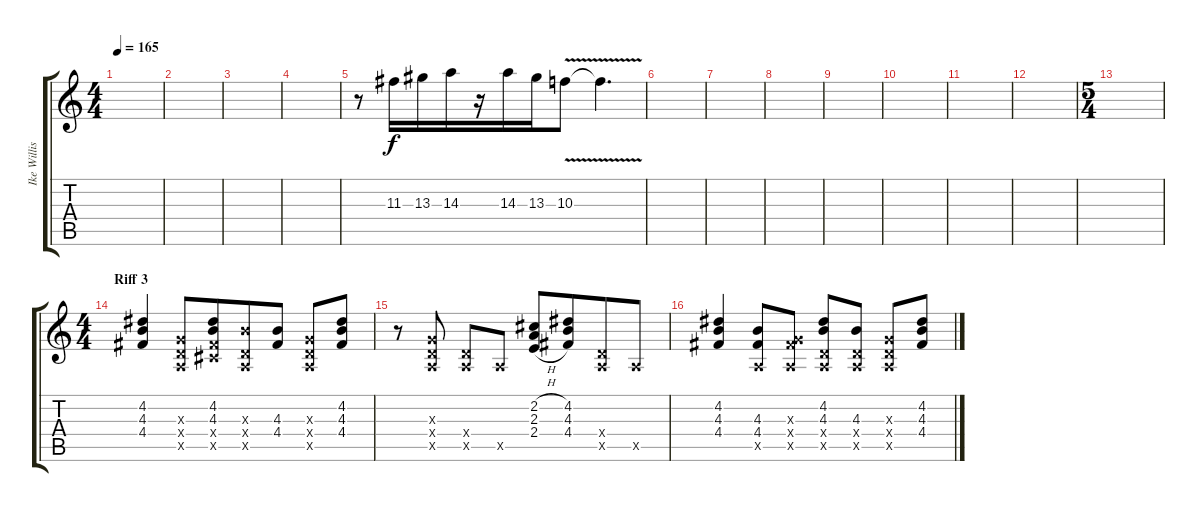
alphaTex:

\track ("Ike Willis - Guitar 2" "Ike Willis") {instrument overdrivenguitar}
\staff {score tabs}
\tuning (E4 B3 G3 D3 A2 E2) {hide}
\ts (4 4)
\tempo 165
\clef g2
\ks c
|
|
|
|
r.8{beam merge} 11.3.16{beam merge} 13.3.16{beam merge} 14.3.16{beam merge} r.16{beam merge} 14.3.16{beam merge} 13.3.16{beam merge} 10.3{v}.8 10.3{t}.4{d} |
|
|
|
|
|
|
|
\ts (5 4)
|
\ts (4 4)
\section ("" "Riff 3")
(4.2 4.3 4.4).4{beam merge} (0.3{x} 0.4{x} 0.5{x}).8{beam merge} (4.2 4.3 4.4{x} 4.5{x}).8{beam merge} (4.3{x} 0.4{x} 0.5{x}).8 (4.3 4.4).8 (0.3{x} 0.4{x} 0.5{x}).8{beam merge} (4.2 4.3 4.4).8 |
r.8{beam merge} (0.3{x} 0.4{x} 0.5{x}).8 (0.4{x} 0.5{x}).8 0.5{x}.8 (2.2{h} 2.3{h} 2.4{h}).8 (4.2 4.3 4.4).8{beam merge} (0.4{x} 0.5{x}).8{beam merge} 0.5{x}.8 |
(4.2 4.3 4.4).4 (4.3 4.4 0.5{x}).8 (0.3{x} 4.4{x} 0.5{x}).8 (4.2 4.3 0.4{x} 0.5{x}).8 (4.3 0.4{x} 0.5{x}).8 (0.3{x} 0.4{x} 0.5{x}).8 (4.2 4.3 4.4).8
